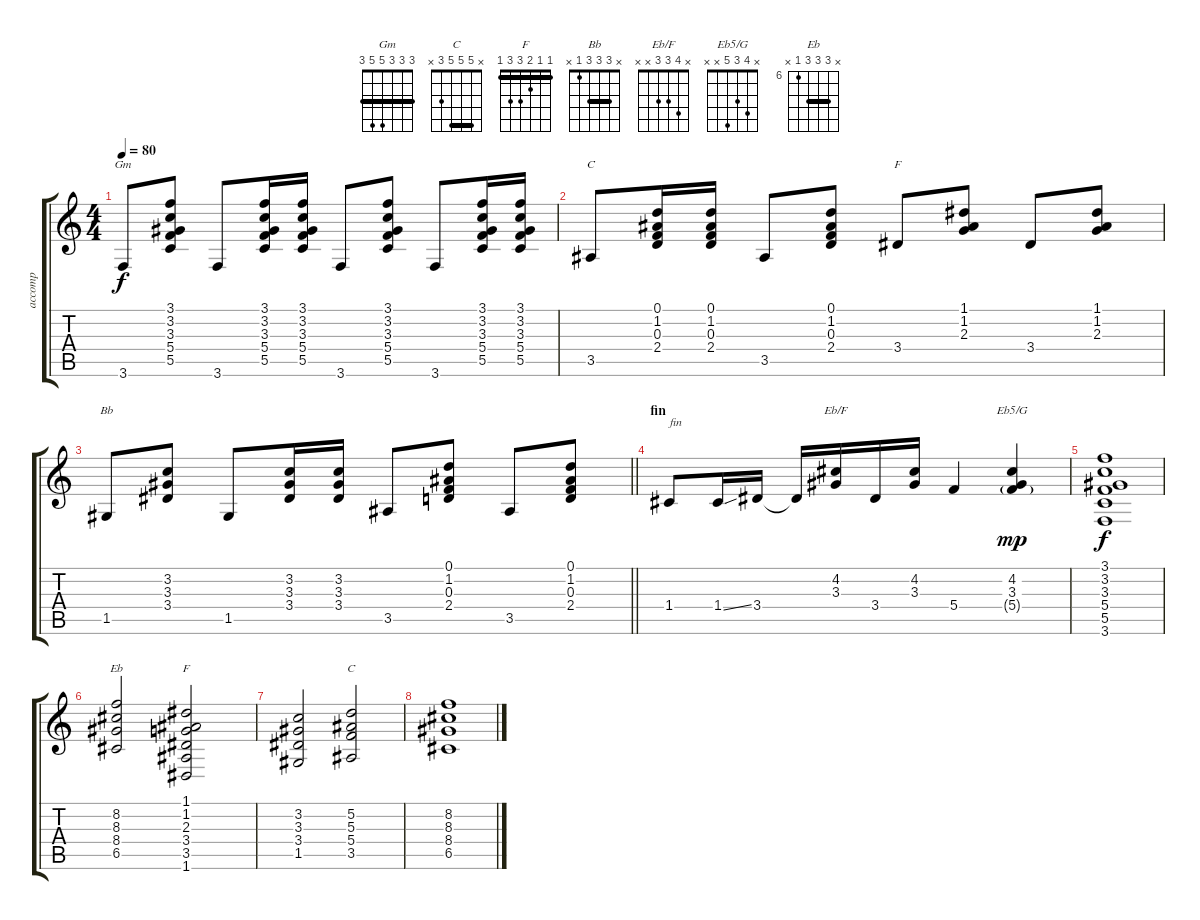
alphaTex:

\track ("accomp" "accomp") {instrument acousticguitarnylon}
\staff {score tabs}
\tuning (D4 A3 F3 C3 G2 D2) {hide}
\chord ("Gm" 3 3 3 5 5 3) {barre 3}
\chord ("C" 0 1 0 2 3 x)
\chord ("F" 1 1 2 3 x x) {barre 1}
\chord ("Bb" x 3 3 3 1 x) {barre 3}
\chord ("Eb/F" x 4 3 3 x x)
\chord ("Eb5/G" x 4 3 5 x x)
\chord ("Eb" x 8 8 8 6 x) {firstfret 6 barre 8}
\chord ("F" 1 1 2 3 3 1) {barre 1}
\chord ("C" x 5 5 5 3 x) {barre 5}
\ts (4 4)
\tempo 80
\clef g2
\ks c
3.6.8{ch "Gm" dy f} (3.1 3.2 3.3 5.4 5.5).8 3.6.8 (3.1 3.2 3.3 5.4 5.5).16 (3.1 3.2 3.3 5.4 5.5).16 3.6.8 (3.1 3.2 3.3 5.4 5.5).8 3.6.8 (3.1 3.2 3.3 5.4 5.5).16 (3.1 3.2 3.3 5.4 5.5).16 |
3.5.8{ch "C"} (0.1 1.2 0.3 2.4).16 (0.1 1.2 0.3 2.4).16 3.5.8 (0.1 1.2 0.3 2.4).8 3.4.8{ch "F"} (1.1 1.2 2.3).8 3.4.8 (1.1 1.2 2.3).8 |
\barLineRight lightlight
1.5.8{ch "Bb"} (3.2 3.3 3.4).8 1.5.8 (3.2 3.3 3.4).16 (3.2 3.3 3.4).16 3.5.8 (0.1 1.2 0.3 2.4).8 3.5.8 (0.1 1.2 0.3 2.4).8 |
\section ("" "fin")
1.4.8{txt "fin"} 1.4{ss}.16 3.4.16 3.4{t}.16 (4.2 3.3).16{ch "Eb/F"} 3.4.16 (4.2 3.3).16 5.4.4 (4.2 3.3 5.4{g}).4{ch "Eb5/G" dy mp} |
(3.1 3.2 3.3 5.4 5.5 3.6).1{dy f} |
(8.2 8.3 8.4 6.5).2{ch "Eb"} (1.1 1.2 2.3 3.4 3.5 1.6).2{ch "F"} |
(3.2 3.3 3.4 1.5).2 (5.2 5.3 5.4 3.5).2{ch "C"} |
(8.2 8.3 8.4 6.5).1
